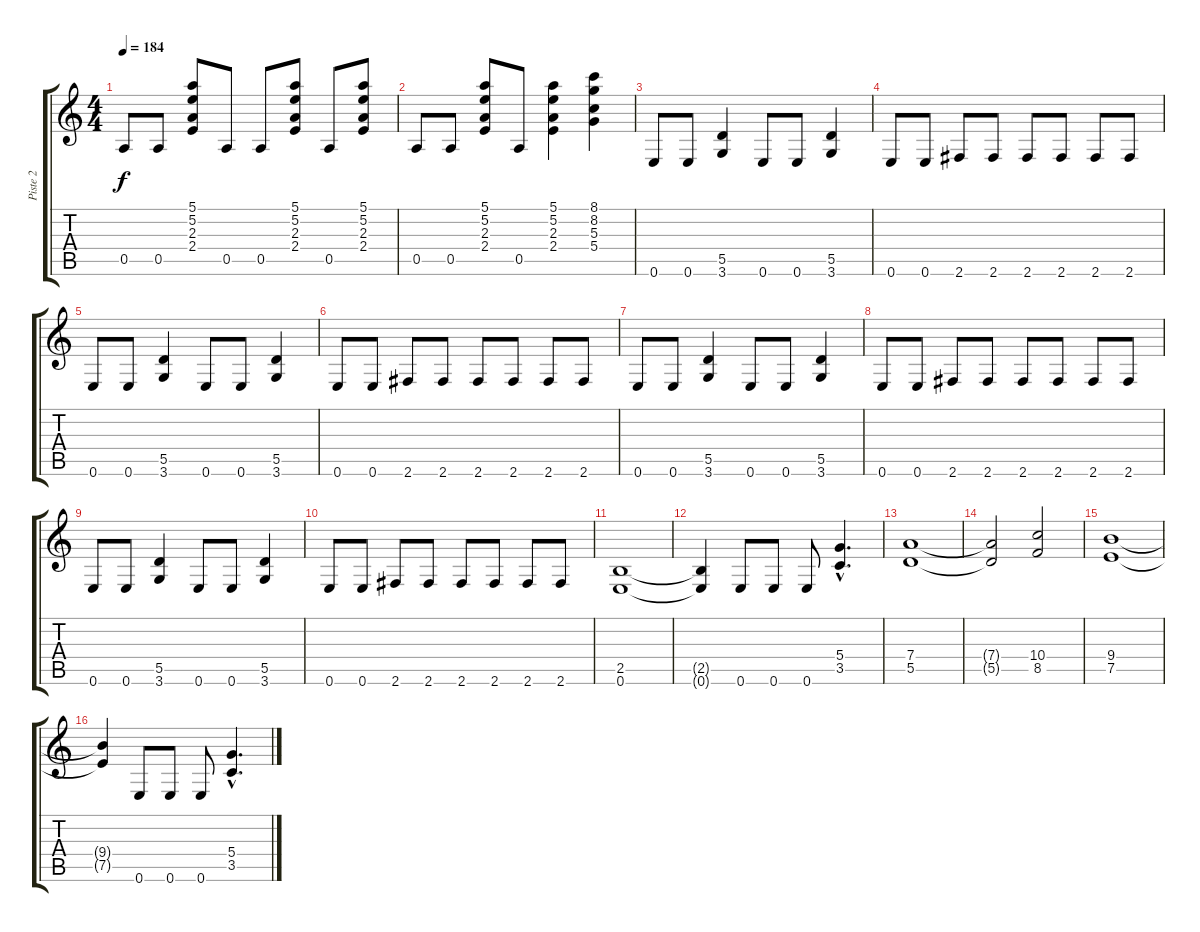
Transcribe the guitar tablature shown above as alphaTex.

\track ("Piste 2" "Piste 2") {instrument overdrivenguitar}
\staff {score tabs}
\tuning (E4 B3 G3 D3 A2 E2) {hide}
\ts (4 4)
\tempo 184
\clef g2
\ks c
0.5.8{dy f} 0.5.8 (5.1 5.2 2.3 2.4).8 0.5.8 0.5.8 (5.1 5.2 2.3 2.4).8 0.5.8 (5.1 5.2 2.3 2.4).8 |
0.5.8 0.5.8 (5.1 5.2 2.3 2.4).8 0.5.8 (5.1 5.2 2.3 2.4).4 (8.1 8.2 5.3 5.4).4 |
0.6.8 0.6.8 (5.5 3.6).4 0.6.8 0.6.8 (5.5 3.6).4 |
0.6.8 0.6.8 2.6.8 2.6.8 2.6.8 2.6.8 2.6.8 2.6.8 |
0.6.8 0.6.8 (5.5 3.6).4 0.6.8 0.6.8 (5.5 3.6).4 |
0.6.8 0.6.8 2.6.8 2.6.8 2.6.8 2.6.8 2.6.8 2.6.8 |
0.6.8 0.6.8 (5.5 3.6).4 0.6.8 0.6.8 (5.5 3.6).4 |
0.6.8 0.6.8 2.6.8 2.6.8 2.6.8 2.6.8 2.6.8 2.6.8 |
0.6.8 0.6.8 (5.5 3.6).4 0.6.8 0.6.8 (5.5 3.6).4 |
0.6.8 0.6.8 2.6.8 2.6.8 2.6.8 2.6.8 2.6.8 2.6.8 |
(2.5 0.6).1 |
(2.5{t} 0.6{t}).4 0.6.8 0.6.8 0.6.8 (5.4{hac} 3.5{hac}).4{d} |
(7.4 5.5).1 |
(7.4{t} 5.5{t}).2 (10.4 8.5).2 |
(9.4 7.5).1 |
(9.4{t} 7.5{t}).4 0.6.8 0.6.8 0.6.8 (5.4{hac} 3.5{hac}).4{d}
